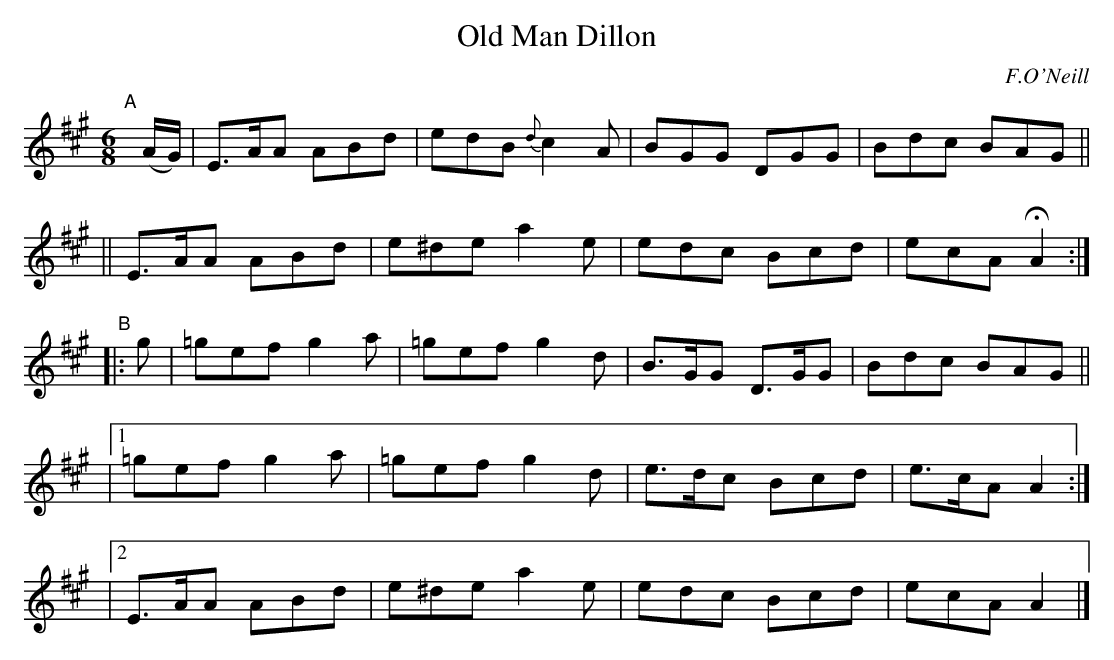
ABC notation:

X:1
T: Old Man Dillon
O: F.O'Neill
M: 6/8
K: A
"^A"[|] (A/G/) \
|  E>AA ABd | edB {d}c2A | BGG DGG | Bdc BAG ||
|| E>AA ABd | e^de a2e | edc Bcd | ecA HA2 :|
"^B"|: g \
|   =gef g2a | =gef g2d | B>GG D>GG | Bdc BAG ||
|[1 =gef g2a | =gef g2d | e>dc Bcd  | e>cA A2 :|
|[2 E>AA ABd | e^de a2e | edc  Bcd  | ecA  A2 |]
